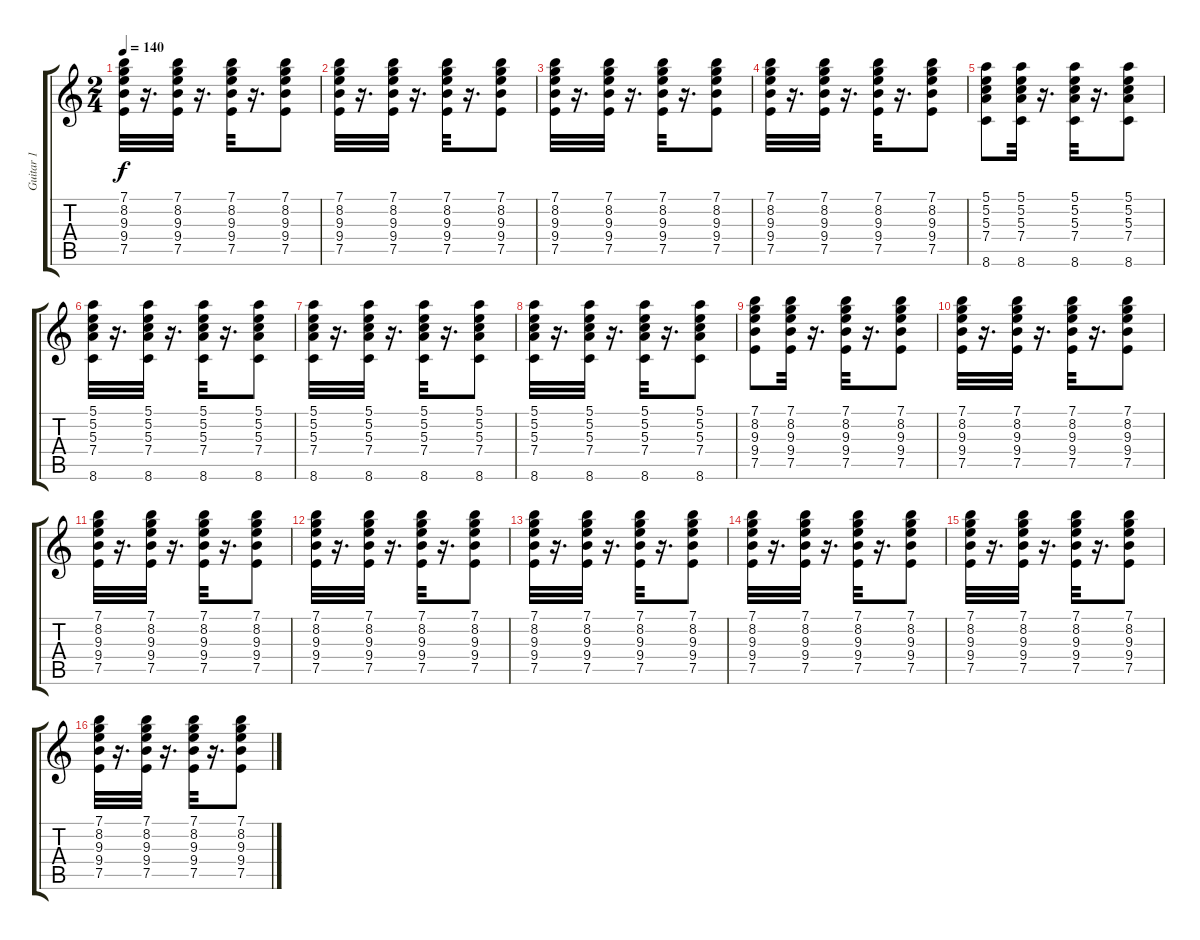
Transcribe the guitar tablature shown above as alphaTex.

\track ("Guitar 1" "Guitar 1") {instrument acousticguitarsteel}
\staff {score tabs}
\tuning (E4 B3 G3 D3 A2 E2) {hide}
\ts (2 4)
\tempo 140
\clef g2
\ks c
(7.1 8.2 9.3 9.4 7.5).32{dy f} r.16{d} (7.1 8.2 9.3 9.4 7.5).32 r.16{d} (7.1 8.2 9.3 9.4 7.5).32 r.16{d} (7.1 8.2 9.3 9.4 7.5).8 |
(7.1 8.2 9.3 9.4 7.5).32 r.16{d} (7.1 8.2 9.3 9.4 7.5).32 r.16{d} (7.1 8.2 9.3 9.4 7.5).32 r.16{d} (7.1 8.2 9.3 9.4 7.5).8 |
(7.1 8.2 9.3 9.4 7.5).32 r.16{d} (7.1 8.2 9.3 9.4 7.5).32 r.16{d} (7.1 8.2 9.3 9.4 7.5).32 r.16{d} (7.1 8.2 9.3 9.4 7.5).8 |
(7.1 8.2 9.3 9.4 7.5).32 r.16{d} (7.1 8.2 9.3 9.4 7.5).32 r.16{d} (7.1 8.2 9.3 9.4 7.5).32 r.16{d} (7.1 8.2 9.3 9.4 7.5).8 |
(5.1 5.2 5.3 7.4 8.6).8 (5.1 5.2 5.3 7.4 8.6).32 r.16{d} (5.1 5.2 5.3 7.4 8.6).32 r.16{d} (5.1 5.2 5.3 7.4 8.6).8 |
(5.1 5.2 5.3 7.4 8.6).32 r.16{d} (5.1 5.2 5.3 7.4 8.6).32 r.16{d} (5.1 5.2 5.3 7.4 8.6).32 r.16{d} (5.1 5.2 5.3 7.4 8.6).8 |
(5.1 5.2 5.3 7.4 8.6).32 r.16{d} (5.1 5.2 5.3 7.4 8.6).32 r.16{d} (5.1 5.2 5.3 7.4 8.6).32 r.16{d} (5.1 5.2 5.3 7.4 8.6).8 |
(5.1 5.2 5.3 7.4 8.6).32 r.16{d} (5.1 5.2 5.3 7.4 8.6).32 r.16{d} (5.1 5.2 5.3 7.4 8.6).32 r.16{d} (5.1 5.2 5.3 7.4 8.6).8 |
(7.1 8.2 9.3 9.4 7.5).8 (7.1 8.2 9.3 9.4 7.5).32 r.16{d} (7.1 8.2 9.3 9.4 7.5).32 r.16{d} (7.1 8.2 9.3 9.4 7.5).8 |
(7.1 8.2 9.3 9.4 7.5).32 r.16{d} (7.1 8.2 9.3 9.4 7.5).32 r.16{d} (7.1 8.2 9.3 9.4 7.5).32 r.16{d} (7.1 8.2 9.3 9.4 7.5).8 |
(7.1 8.2 9.3 9.4 7.5).32 r.16{d} (7.1 8.2 9.3 9.4 7.5).32 r.16{d} (7.1 8.2 9.3 9.4 7.5).32 r.16{d} (7.1 8.2 9.3 9.4 7.5).8 |
(7.1 8.2 9.3 9.4 7.5).32 r.16{d} (7.1 8.2 9.3 9.4 7.5).32 r.16{d} (7.1 8.2 9.3 9.4 7.5).32 r.16{d} (7.1 8.2 9.3 9.4 7.5).8 |
(7.1 8.2 9.3 9.4 7.5).32 r.16{d} (7.1 8.2 9.3 9.4 7.5).32 r.16{d} (7.1 8.2 9.3 9.4 7.5).32 r.16{d} (7.1 8.2 9.3 9.4 7.5).8 |
(7.1 8.2 9.3 9.4 7.5).32 r.16{d} (7.1 8.2 9.3 9.4 7.5).32 r.16{d} (7.1 8.2 9.3 9.4 7.5).32 r.16{d} (7.1 8.2 9.3 9.4 7.5).8 |
(7.1 8.2 9.3 9.4 7.5).32 r.16{d} (7.1 8.2 9.3 9.4 7.5).32 r.16{d} (7.1 8.2 9.3 9.4 7.5).32 r.16{d} (7.1 8.2 9.3 9.4 7.5).8 |
(7.1 8.2 9.3 9.4 7.5).32 r.16{d} (7.1 8.2 9.3 9.4 7.5).32 r.16{d} (7.1 8.2 9.3 9.4 7.5).32 r.16{d} (7.1 8.2 9.3 9.4 7.5).8
